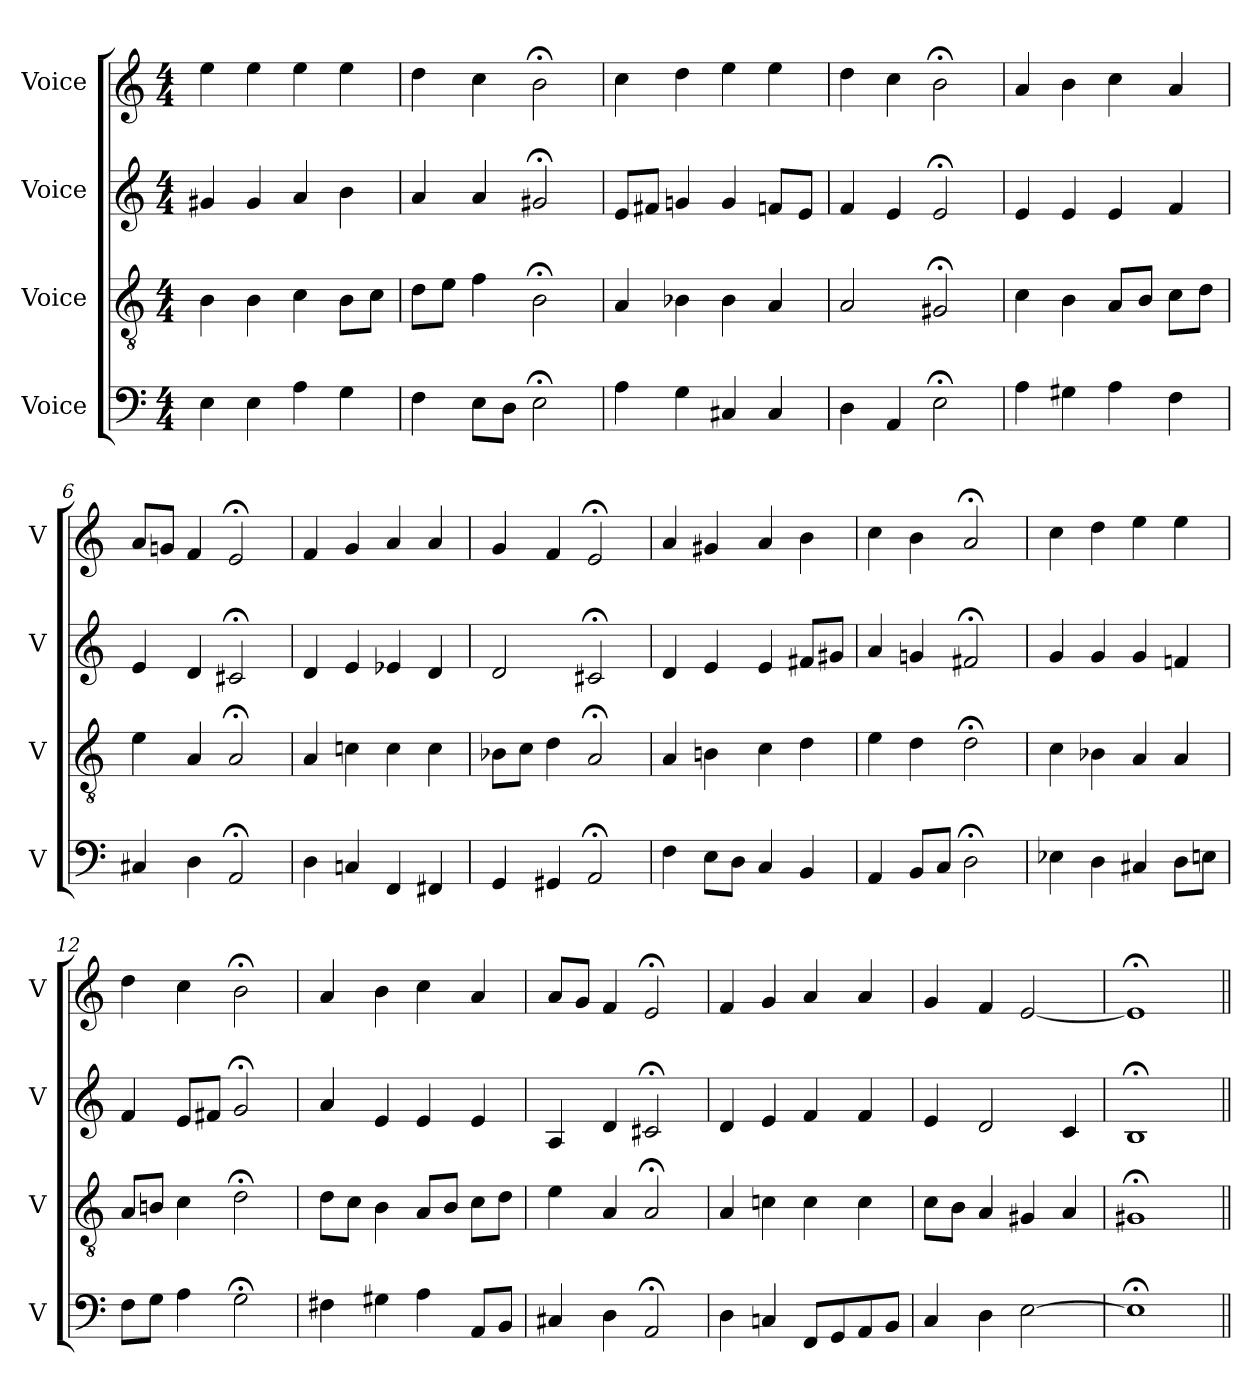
**kern	**kern	**kern	**kern
*part4	*part3	*part2	*part1
*staff4	*staff3	*staff2	*staff1
*I"Voice	*I"Voice	*I"Voice	*I"Voice
*I'V	*I'V	*I'V	*I'V
*clefF4	*clefGv2	*clefG2	*clefG2
*k[]	*k[]	*k[]	*k[]
*M4/4	*M4/4	*M4/4	*M4/4
*MM100	*MM100	*MM100	*MM100
=1	=1	=1	=1
4E\	4B\	4g#X/	4ee\
4E\	4B\	4g#/	4ee\
4A\	4c\	4a/	4ee\
4G\	8B\L	4b\	4ee\
.	8c\J	.	.
=2	=2	=2	=2
4F\	8d\L	4a/	4dd\
.	8e\J	.	.
8E\L	4f\	4a/	4cc\
8D\J	.	.	.
2E;\	2B;\	2g#X;/	2b;\
=3	=3	=3	=3
4A\	4A/	8e/L	4cc\
.	.	8f#X/J	.
4G\	4B-X\	4gn/	4dd\
4C#X/	4B-\	4g/	4ee\
4C#/	4A/	8fn/L	4ee\
.	.	8e/J	.
=4	=4	=4	=4
4D\	2A/	4f/	4dd\
4AA/	.	4e/	4cc\
2E;\	2G#X;/	2e;/	2b;\
=5	=5	=5	=5
4A\	4c\	4e/	4a/
4G#X\	4B\	4e/	4b\
4A\	8A/L	4e/	4cc\
.	8B/J	.	.
4F\	8c\L	4f/	4a/
.	8d\J	.	.
!!LO:LB:g=z
=6	=6	=6	=6
4C#X/	4e\	4e/	8a/L
.	.	.	8gn/J
4D\	4A/	4d/	4f/
2AA;/	2A;/	2c#X;/	2e;/
=7	=7	=7	=7
4D\	4A/	4d/	4f/
4Cn/	4cn\	4e/	4g/
4FF/	4c\	4e-X/	4a/
4FF#X/	4c\	4d/	4a/
=8	=8	=8	=8
4GG/	8B-X\L	2d/	4g/
.	8c\J	.	.
4GG#X/	4d\	.	4f/
2AA;/	2A;/	2c#X;/	2e;/
=9	=9	=9	=9
4F\	4A/	4d/	4a/
8E\L	4Bn\	4e/	4g#X/
8D\J	.	.	.
4C/	4c\	4e/	4a/
4BB/	4d\	8f#X/L	4b\
.	.	8g#X/J	.
=10	=10	=10	=10
4AA/	4e\	4a/	4cc\
8BB/L	4d\	4gn/	4b\
8C/J	.	.	.
2D;\	2d;\	2f#X;/	2a;/
!!LO:LB:g=z
=11	=11	=11	=11
4E-X\	4c\	4g/	4cc\
4D\	4B-X\	4g/	4dd\
4C#X/	4A/	4g/	4ee\
8D\L	4A/	4fn/	4ee\
8En\J	.	.	.
=12	=12	=12	=12
8F\L	8A/L	4f/	4dd\
8G\J	8Bn/J	.	.
4A\	4c\	8e/L	4cc\
.	.	8f#X/J	.
2G;\	2d;\	2g;/	2b;\
=13	=13	=13	=13
4F#X\	8d\L	4a/	4a/
.	8c\J	.	.
4G#X\	4B\	4e/	4b\
4A\	8A/L	4e/	4cc\
.	8B/J	.	.
8AA/L	8c\L	4e/	4a/
8BB/J	8d\J	.	.
=14	=14	=14	=14
4C#X/	4e\	4A/	8a/L
.	.	.	8g/J
4D\	4A/	4d/	4f/
2AA;/	2A;/	2c#X;/	2e;/
=15	=15	=15	=15
4D\	4A/	4d/	4f/
4Cn/	4cn\	4e/	4g/
8FF/L	4c\	4f/	4a/
8GG/	.	.	.
8AA/	4c\	4f/	4a/
8BB/J	.	.	.
!!LO:PB:g=z
=16	=16	=16	=16
4C/	8c\L	4e/	4g/
.	8B\J	.	.
4D\	4A/	2d/	4f/
[2E\	4G#X/	.	[2e/
.	4A/	4c/	.
=17	=17	=17	=17
1E;]	1G#X;	1B;	1e;]
=||	=||	=||	=||
*-	*-	*-	*-
